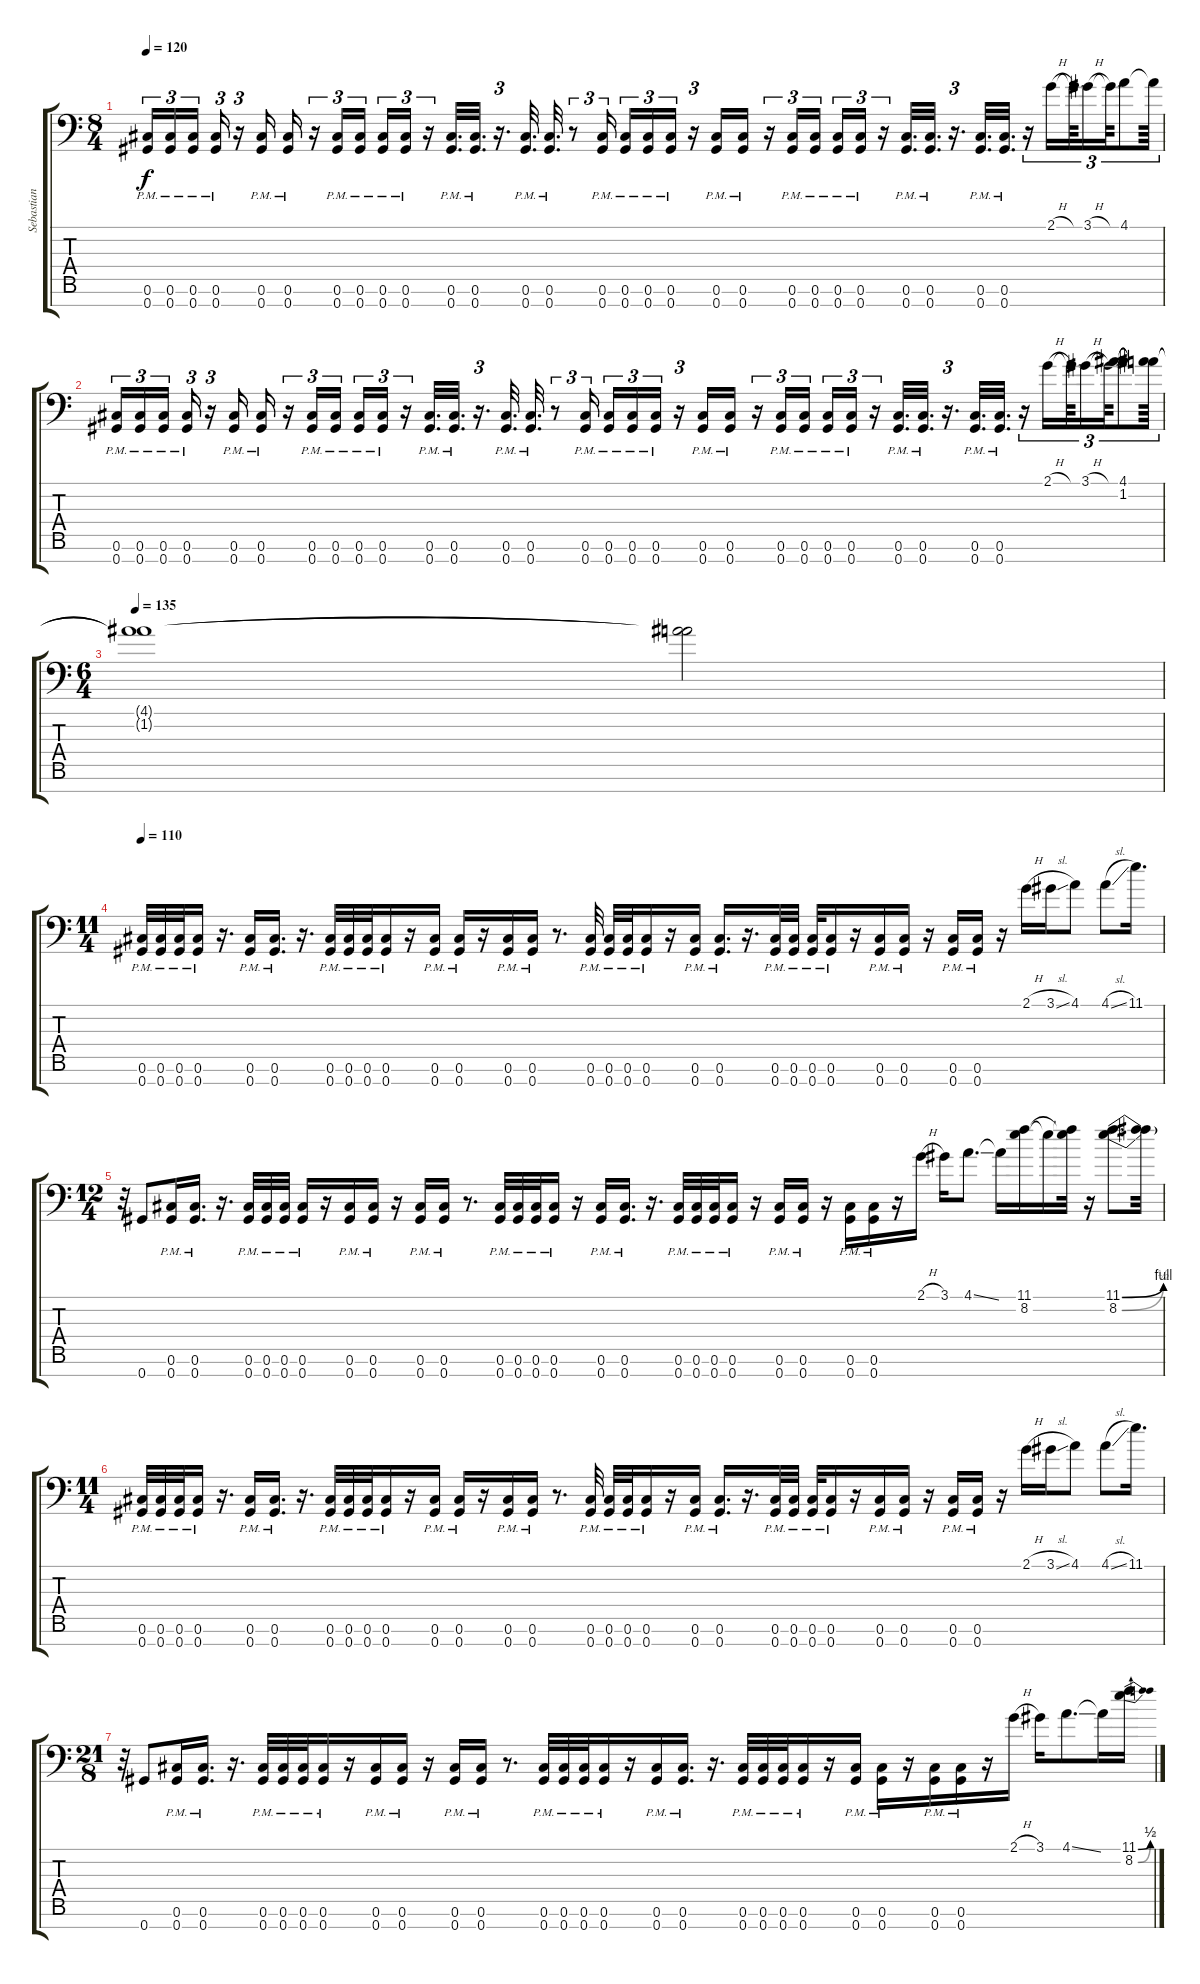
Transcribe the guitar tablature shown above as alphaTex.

\track ("Sebastian Chaput" "Sebastian ") {instrument distortionguitar}
\staff {score tabs}
\tuning (F3 A3 Gb3 Db3 Ab2 Db2 Ab1) {hide}
\ts (8 4)
\tempo 120
\clef f4
\ks c
(0.6{pm} 0.7{pm}).16{tu (3 2) dy f instrument distortionguitar} (0.6{pm} 0.7{pm}).16{tu (3 2)} (0.6{pm} 0.7{pm}).16{tu (3 2) beam splitsecondary} (0.6{pm} 0.7{pm}).16{tu (3 2)} r.16{tu (3 2)} (0.6{pm} 0.7{pm}).16 (0.6{pm} 0.7{pm}).16 r.16{tu (3 2)} (0.6{pm} 0.7{pm}).16{tu (3 2)} (0.6{pm} 0.7{pm}).16{tu (3 2) beam splitsecondary} (0.6{pm} 0.7{pm}).16{tu (3 2)} (0.6{pm} 0.7{pm}).16{tu (3 2)} r.16{tu (3 2)} (0.6{pm} 0.7{pm}).32{d} (0.6{pm} 0.7{pm}).32{d} r.16{d tu (3 2)} (0.6{pm} 0.7{pm}).32{d} (0.6{pm} 0.7{pm}).32{d} r.8{tu (3 2)} (0.6{pm} 0.7{pm}).16{tu (3 2)} (0.6{pm} 0.7{pm}).16{tu (3 2)} (0.6{pm} 0.7{pm}).16{tu (3 2)} (0.6{pm} 0.7{pm}).16{tu (3 2)} r.16{tu (3 2)} (0.6{pm} 0.7{pm}).16 (0.6{pm} 0.7{pm}).16 r.16{tu (3 2)} (0.6{pm} 0.7{pm}).16{tu (3 2)} (0.6{pm} 0.7{pm}).16{tu (3 2) beam splitsecondary} (0.6{pm} 0.7{pm}).16{tu (3 2)} (0.6{pm} 0.7{pm}).16{tu (3 2)} r.16{tu (3 2)} (0.6{pm} 0.7{pm}).32{d} (0.6{pm} 0.7{pm}).32{d} r.16{d tu (3 2)} (0.6{pm} 0.7{pm}).32{d} (0.6{pm} 0.7{pm}).32{d} r.16{tu (3 2)} 2.1{h}.16{tu (3 2) instrument distortionguitar} 2.1{t}.64{d tu (3 2)} 3.1{h}.16{tu (3 2)} 3.1{t}.64{d tu (3 2)} 4.1.8{tu (3 2)} 4.1{t}.64{tu (3 2)} |
(0.6{pm} 0.7{pm}).16{tu (3 2) instrument distortionguitar} (0.6{pm} 0.7{pm}).16{tu (3 2)} (0.6{pm} 0.7{pm}).16{tu (3 2) beam splitsecondary} (0.6{pm} 0.7{pm}).16{tu (3 2)} r.16{tu (3 2)} (0.6{pm} 0.7{pm}).16 (0.6{pm} 0.7{pm}).16 r.16{tu (3 2)} (0.6{pm} 0.7{pm}).16{tu (3 2)} (0.6{pm} 0.7{pm}).16{tu (3 2) beam splitsecondary} (0.6{pm} 0.7{pm}).16{tu (3 2)} (0.6{pm} 0.7{pm}).16{tu (3 2)} r.16{tu (3 2)} (0.6{pm} 0.7{pm}).32{d} (0.6{pm} 0.7{pm}).32{d} r.16{d tu (3 2)} (0.6{pm} 0.7{pm}).32{d} (0.6{pm} 0.7{pm}).32{d} r.8{tu (3 2)} (0.6{pm} 0.7{pm}).16{tu (3 2)} (0.6{pm} 0.7{pm}).16{tu (3 2)} (0.6{pm} 0.7{pm}).16{tu (3 2)} (0.6{pm} 0.7{pm}).16{tu (3 2)} r.16{tu (3 2)} (0.6{pm} 0.7{pm}).16 (0.6{pm} 0.7{pm}).16 r.16{tu (3 2)} (0.6{pm} 0.7{pm}).16{tu (3 2)} (0.6{pm} 0.7{pm}).16{tu (3 2) beam splitsecondary} (0.6{pm} 0.7{pm}).16{tu (3 2)} (0.6{pm} 0.7{pm}).16{tu (3 2)} r.16{tu (3 2)} (0.6{pm} 0.7{pm}).32{d} (0.6{pm} 0.7{pm}).32{d} r.16{d tu (3 2)} (0.6{pm} 0.7{pm}).32{d} (0.6{pm} 0.7{pm}).32{d} r.16{tu (3 2)} 2.1{h}.16{tu (3 2) instrument distortionguitar} 2.1{t}.64{d tu (3 2)} 3.1{h}.16{tu (3 2)} 3.1{t}.64{d tu (3 2)} (4.1 1.2).8{tu (3 2)} (4.1{t} 1.2{t}).64{tu (3 2)} |
\ts (6 4)
\tempo 135
(4.1{t} 1.2{t}).1 (4.1{t} 1.2{t}).2 |
\ts (11 4)
\tempo 110
(0.6{pm} 0.7{pm}).32{volume 13 instrument distortionguitar} (0.6{pm} 0.7{pm}).32 (0.6{pm} 0.7{pm}).32 (0.6{pm} 0.7{pm}).16 r.16{d} (0.6{pm} 0.7{pm}).16 (0.6{pm} 0.7{pm}).16{d} r.16{d} (0.6{pm} 0.7{pm}).32 (0.6{pm} 0.7{pm}).32 (0.6{pm} 0.7{pm}).32 (0.6{pm} 0.7{pm}).16 r.16 (0.6{pm} 0.7{pm}).16 (0.6{pm} 0.7{pm}).16 r.16 (0.6{pm} 0.7{pm}).16 (0.6{pm} 0.7{pm}).16 r.8{d} (0.6{pm} 0.7{pm}).32 (0.6{pm} 0.7{pm}).32 (0.6{pm} 0.7{pm}).32 (0.6{pm} 0.7{pm}).16 r.16 (0.6{pm} 0.7{pm}).16 (0.6{pm} 0.7{pm}).16{d} r.16{d} (0.6{pm} 0.7{pm}).32 (0.6{pm} 0.7{pm}).32 (0.6{pm} 0.7{pm}).32 (0.6{pm} 0.7{pm}).16 r.16 (0.6{pm} 0.7{pm}).16 (0.6{pm} 0.7{pm}).16 r.16 (0.6{pm} 0.7{pm}).16 (0.6{pm} 0.7{pm}).16 r.16 2.1{h}.16{instrument distortionguitar} 3.1{sl}.16 4.1.8 4.1{sl}.8 11.1.16{d} |
\ts (12 4)
r.32 0.7.8{instrument distortionguitar} (0.6{pm} 0.7{pm}).16 (0.6{pm} 0.7{pm}).16{d} r.16{d} (0.6{pm} 0.7{pm}).32 (0.6{pm} 0.7{pm}).32 (0.6{pm} 0.7{pm}).32 (0.6{pm} 0.7{pm}).16 r.16 (0.6{pm} 0.7{pm}).16 (0.6{pm} 0.7{pm}).16 r.16 (0.6{pm} 0.7{pm}).16 (0.6{pm} 0.7{pm}).16 r.8{d} (0.6{pm} 0.7{pm}).32 (0.6{pm} 0.7{pm}).32 (0.6{pm} 0.7{pm}).32 (0.6{pm} 0.7{pm}).16 r.16 (0.6{pm} 0.7{pm}).16 (0.6{pm} 0.7{pm}).16{d} r.16{d} (0.6{pm} 0.7{pm}).32 (0.6{pm} 0.7{pm}).32 (0.6{pm} 0.7{pm}).32 (0.6{pm} 0.7{pm}).16 r.16 (0.6{pm} 0.7{pm}).16 (0.6{pm} 0.7{pm}).16 r.16 (0.6{pm} 0.7{pm}).16 (0.6{pm} 0.7{pm}).16 r.16 2.1{h}.16{instrument distortionguitar} 3.1.16 4.1{ss}.8{d} 4.1{t}.16 (11.1 8.2).16 11.1{t}.16 (11.1{t} 8.2{t}).32 r.16 (11.1{be (bend 0 0 60 4)} 8.2{be (bend 0 0 60 2)}).8{d} (11.1{t} 8.2{t}).32 |
\ts (11 4)
(0.6{pm} 0.7{pm}).32{volume 13 instrument distortionguitar} (0.6{pm} 0.7{pm}).32 (0.6{pm} 0.7{pm}).32 (0.6{pm} 0.7{pm}).16 r.16{d} (0.6{pm} 0.7{pm}).16 (0.6{pm} 0.7{pm}).16{d} r.16{d} (0.6{pm} 0.7{pm}).32 (0.6{pm} 0.7{pm}).32 (0.6{pm} 0.7{pm}).32 (0.6{pm} 0.7{pm}).16 r.16 (0.6{pm} 0.7{pm}).16 (0.6{pm} 0.7{pm}).16 r.16 (0.6{pm} 0.7{pm}).16 (0.6{pm} 0.7{pm}).16 r.8{d} (0.6{pm} 0.7{pm}).32 (0.6{pm} 0.7{pm}).32 (0.6{pm} 0.7{pm}).32 (0.6{pm} 0.7{pm}).16 r.16 (0.6{pm} 0.7{pm}).16 (0.6{pm} 0.7{pm}).16{d} r.16{d} (0.6{pm} 0.7{pm}).32 (0.6{pm} 0.7{pm}).32 (0.6{pm} 0.7{pm}).32 (0.6{pm} 0.7{pm}).16 r.16 (0.6{pm} 0.7{pm}).16 (0.6{pm} 0.7{pm}).16 r.16 (0.6{pm} 0.7{pm}).16 (0.6{pm} 0.7{pm}).16 r.16 2.1{h}.16{instrument distortionguitar} 3.1{sl}.16 4.1.8 4.1{sl}.8 11.1.16{d} |
\ts (21 8)
r.32 0.7.8{instrument distortionguitar} (0.6{pm} 0.7{pm}).16 (0.6{pm} 0.7{pm}).16{d} r.16{d} (0.6{pm} 0.7{pm}).32 (0.6{pm} 0.7{pm}).32 (0.6{pm} 0.7{pm}).32 (0.6{pm} 0.7{pm}).16 r.16 (0.6{pm} 0.7{pm}).16 (0.6{pm} 0.7{pm}).16 r.16 (0.6{pm} 0.7{pm}).16 (0.6{pm} 0.7{pm}).16 r.8{d} (0.6{pm} 0.7{pm}).32 (0.6{pm} 0.7{pm}).32 (0.6{pm} 0.7{pm}).32 (0.6{pm} 0.7{pm}).16 r.16 (0.6{pm} 0.7{pm}).16 (0.6{pm} 0.7{pm}).16{d} r.16{d} (0.6{pm} 0.7{pm}).32 (0.6{pm} 0.7{pm}).32 (0.6{pm} 0.7{pm}).32 (0.6{pm} 0.7{pm}).16 r.16 (0.6{pm} 0.7{pm}).16 (0.6{pm} 0.7{pm}).16 r.16 (0.6{pm} 0.7{pm}).16 (0.6{pm} 0.7{pm}).16 r.16 2.1{h}.16{instrument distortionguitar} 3.1.16 4.1{ss}.8{d} 4.1{t}.16 (11.1{be (bend 0 0 60 2)} 8.2{be (bend 0 0 60 1)}).16
